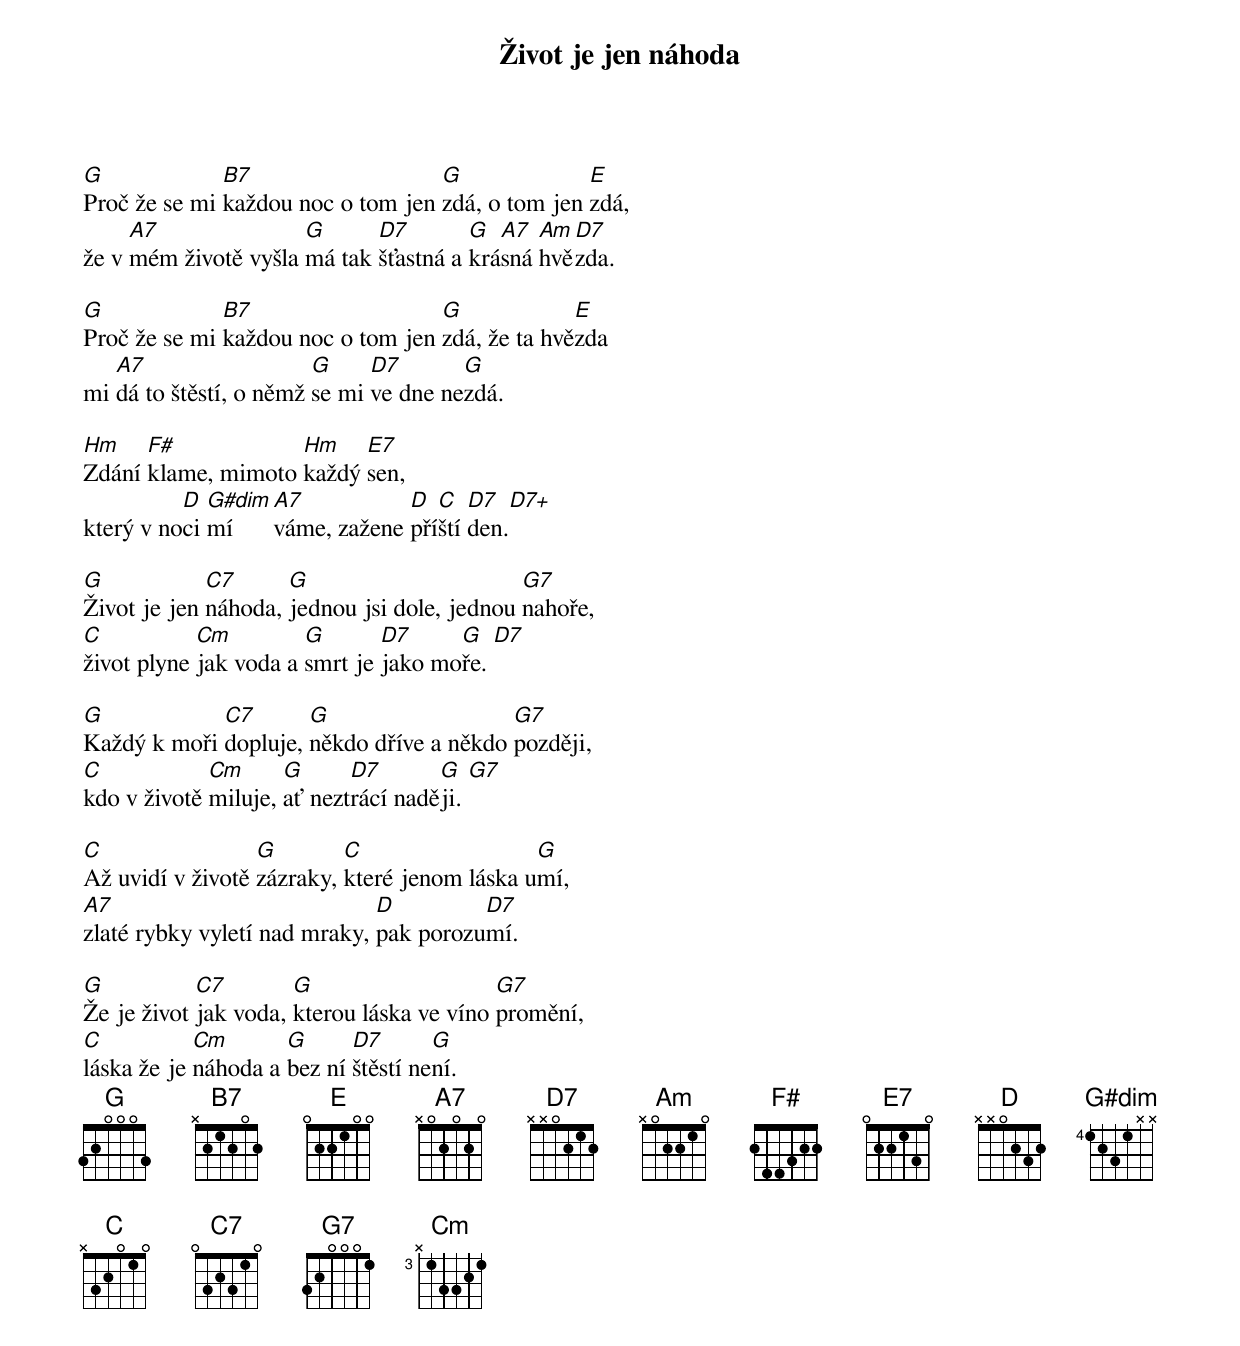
{title: Život je jen náhoda}


[G]Proč že se mi [B7]každou noc o tom jen [G]zdá, o tom jen [E]zdá,
že v [A7]mém životě vyšla [G]má tak [D7]šťastná a [G]krá[A7]sná [Am]hvě[D7]zda.

[G]Proč že se mi [B7]každou noc o tom jen [G]zdá, že ta hvě[E]zda
mi [A7]dá to štěstí, o němž [G]se mi [D7]ve dne ne[G]zdá.

[Hm]Zdání [F#]klame, mimoto [Hm]každý [E7]sen,
který v no[D]ci [G#dim]mí[A7]váme, zažene [D]pří[C]ští [D7]den.[D7+]

[G]Život je jen [C7]náhoda, [G]jednou jsi dole, jednou [G7]nahoře,
[C]život plyne [Cm]jak voda a [G]smrt je [D7]jako mo[G]ře. [D7]

[G]Každý k moři [C7]dopluje, [G]někdo dříve a někdo [G7]později,
[C]kdo v životě [Cm]miluje, [G]ať nezt[D7]rácí nadě[G]ji. [G7]

[C]Až uvidí v životě [G]zázraky, [C]které jenom láska u[G]mí,
[A7]zlaté rybky vyletí nad mraky, [D]pak porozu[D7]mí.

[G]Že je život [C7]jak voda, [G]kterou láska ve víno [G7]promění,
[C]láska že je [Cm]náhoda a [G]bez ní [D7]štěstí ne[G]ní.
